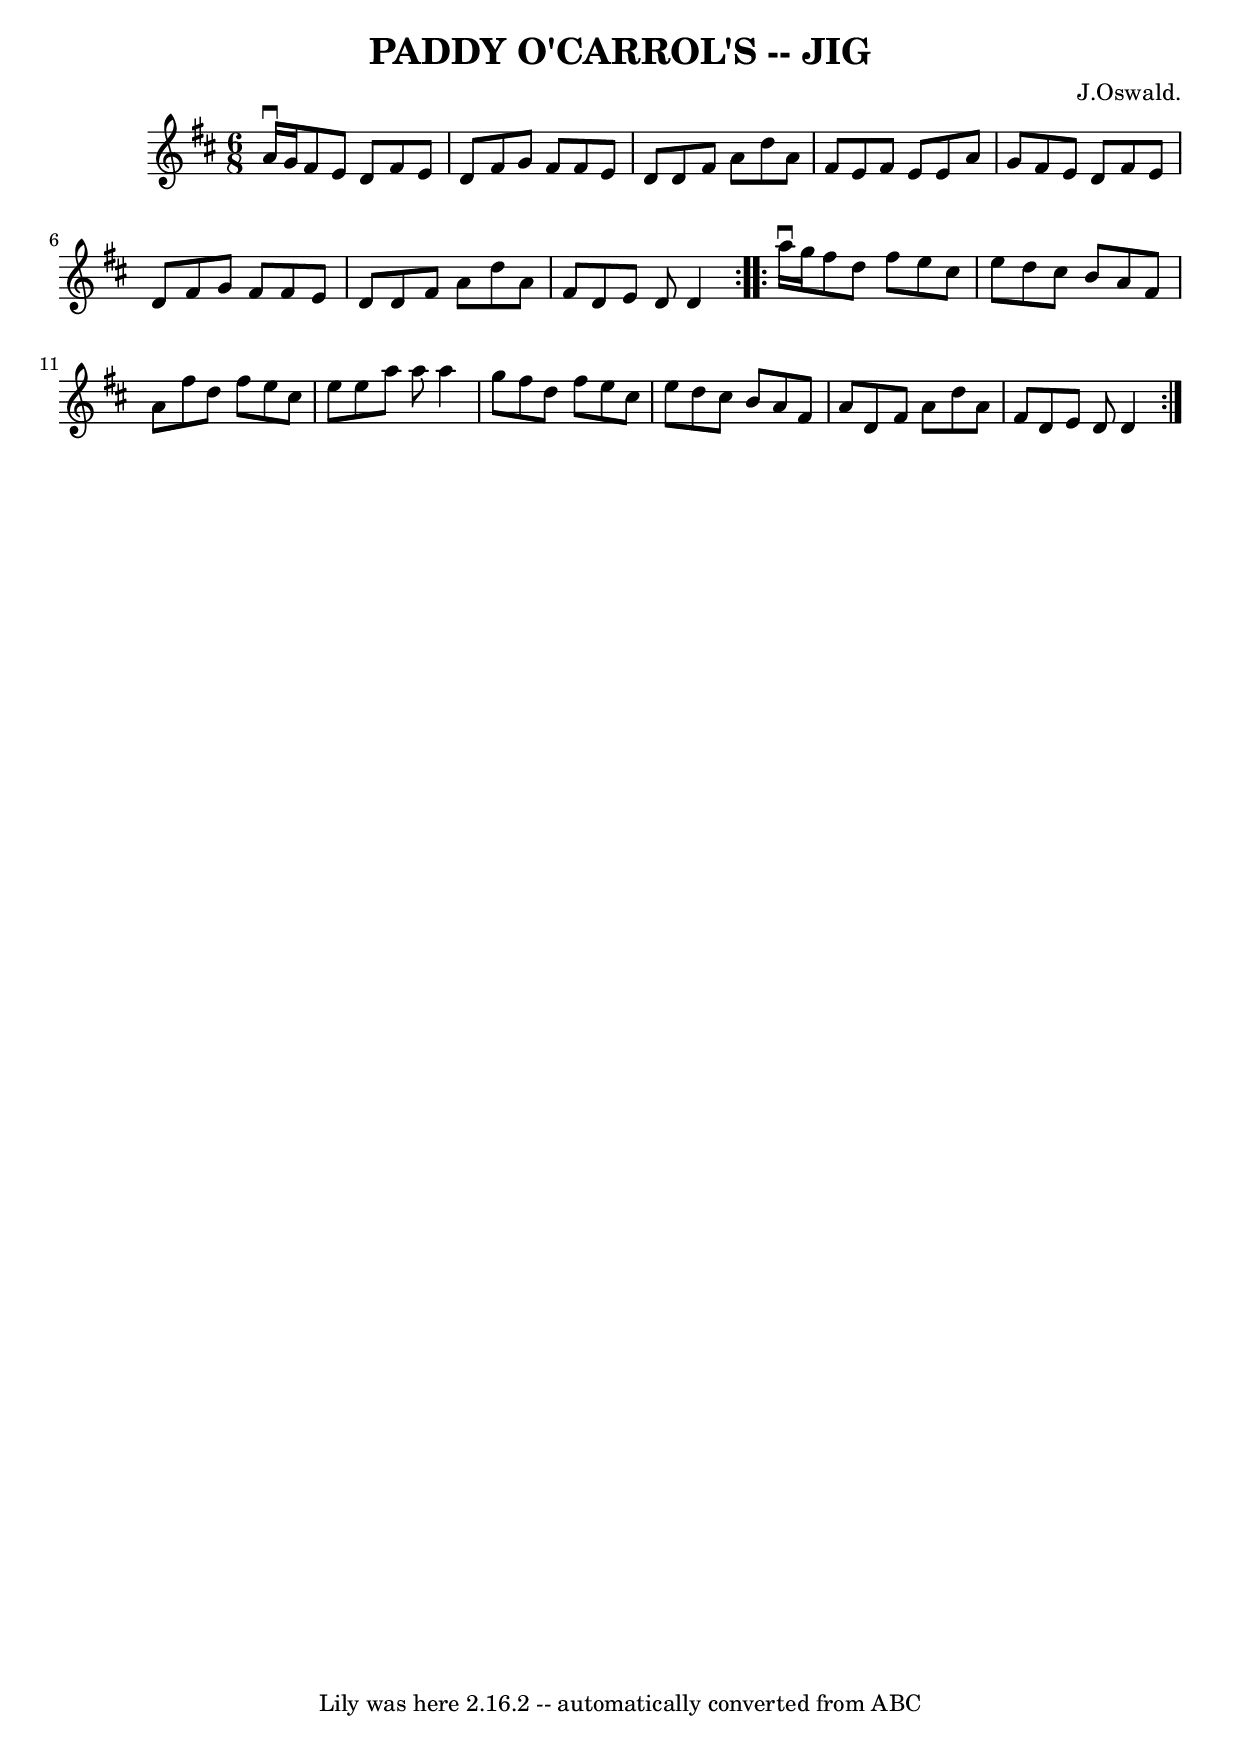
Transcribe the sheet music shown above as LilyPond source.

\version "2.16.2"
\include "Mammoth.ily"
\header {
  %% book = "Ryan's Mammoth Collection of Fiddle Tunes"
  composer = "J.Oswald."
  crossRefNumber = "1"
  footnotes = ""
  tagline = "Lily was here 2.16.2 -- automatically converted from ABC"
  title = "PADDY O'CARROL'S -- JIG"

}
voicedefault =  {



  \repeat volta 2 {

    \time 6/8 
    \key d \major
    a'16^\downbow g'16        |
    fis'8 e'8  
    d'8 fis'8 e'8 d'8    |
    fis'8 g'8 fis'8 fis'8    
    e'8 d'8    |
    d'8 fis'8 a'8 d''8 a'8 fis'8    
    |
    e'8 fis'8 e'8 e'8 a'8 g'8        |
    fis'8    
    e'8 d'8 fis'8 e'8 d'8    |
    fis'8 g'8 fis'8 fis'8  
    e'8 d'8    |
    d'8 fis'8 a'8 d''8 a'8 fis'8    
    |
    d'8 e'8 d'8 d'4    
  }     
  \repeat volta 2 {
    a''16^\downbow g''16        |
    fis''8 d''8 fis''8 e''8 cis''8  
    e''8    |
    d''8 cis''8 b'8 a'8 fis'8 a'8    |
    
    fis''8 d''8 fis''8 e''8 cis''8 e''8    |
    e''8 a''8   
    a''8 a''4 g''8        |
    fis''8 d''8 fis''8 e''8    
    cis''8 e''8    |
    d''8 cis''8 b'8 a'8 fis'8 a'8    
    |
    d'8 fis'8 a'8 d''8 a'8 fis'8    |
    d'8 e'8 
    d'8 d'4    
  }   

}

\score{
  <<

    \context Staff="default"
    {
      \voicedefault 
      
    }

  >>
  \layout {
    
  }
  \midi {
  }

}
